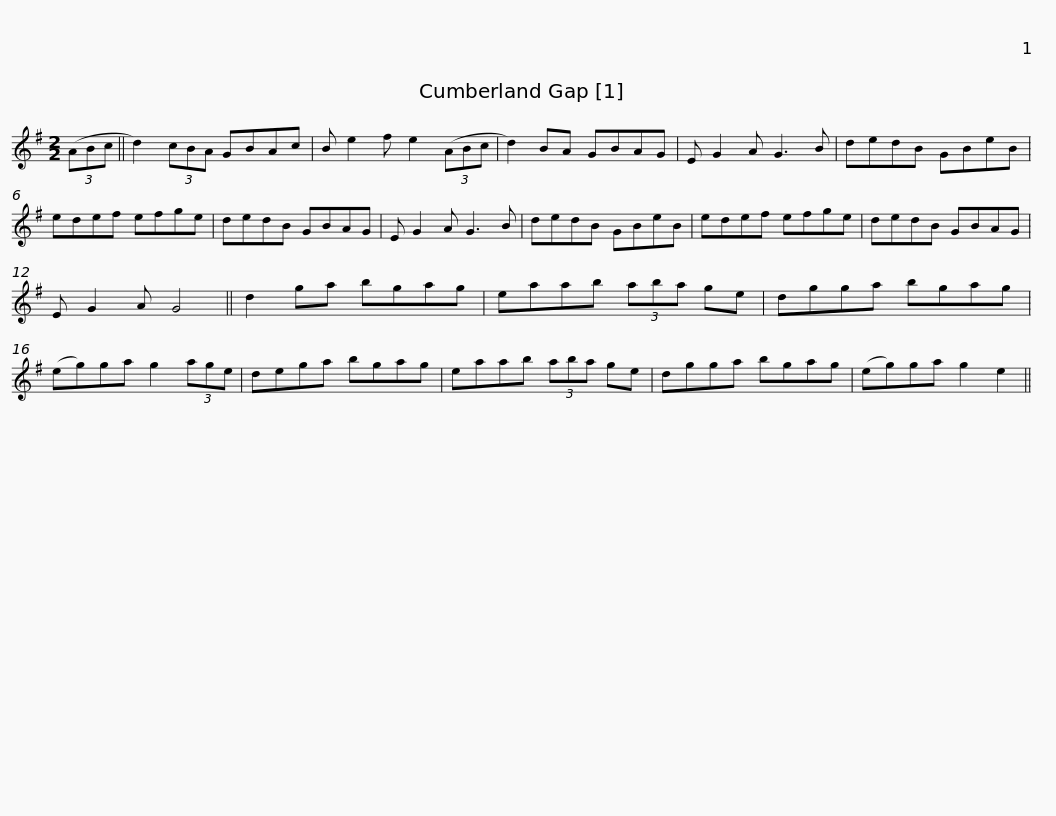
X:1
L:1/8
M:2/2
I:linebreak $
K:G
V:1 treble
V:1
 (3(ABc || d2) (3cBA GBAc | B e2 f e2 (3(ABc | d2) BA GBAG | E G2 A G3 B | %5
 dedB GBeB |$ edef efge | dedB GBAG | E G2 A G3 B | dedB GBeB | %10
 edef efge | dedB GBAG |$ E G2 A G4 || d2 ga bgag | eaab (3aba ge | %15
 dgga bgag | (eg)ga g2 (3age |$ dega bgag | eaab (3aba ge | dgga bgag | %20
 (eg)ga g2 e2 || %21
